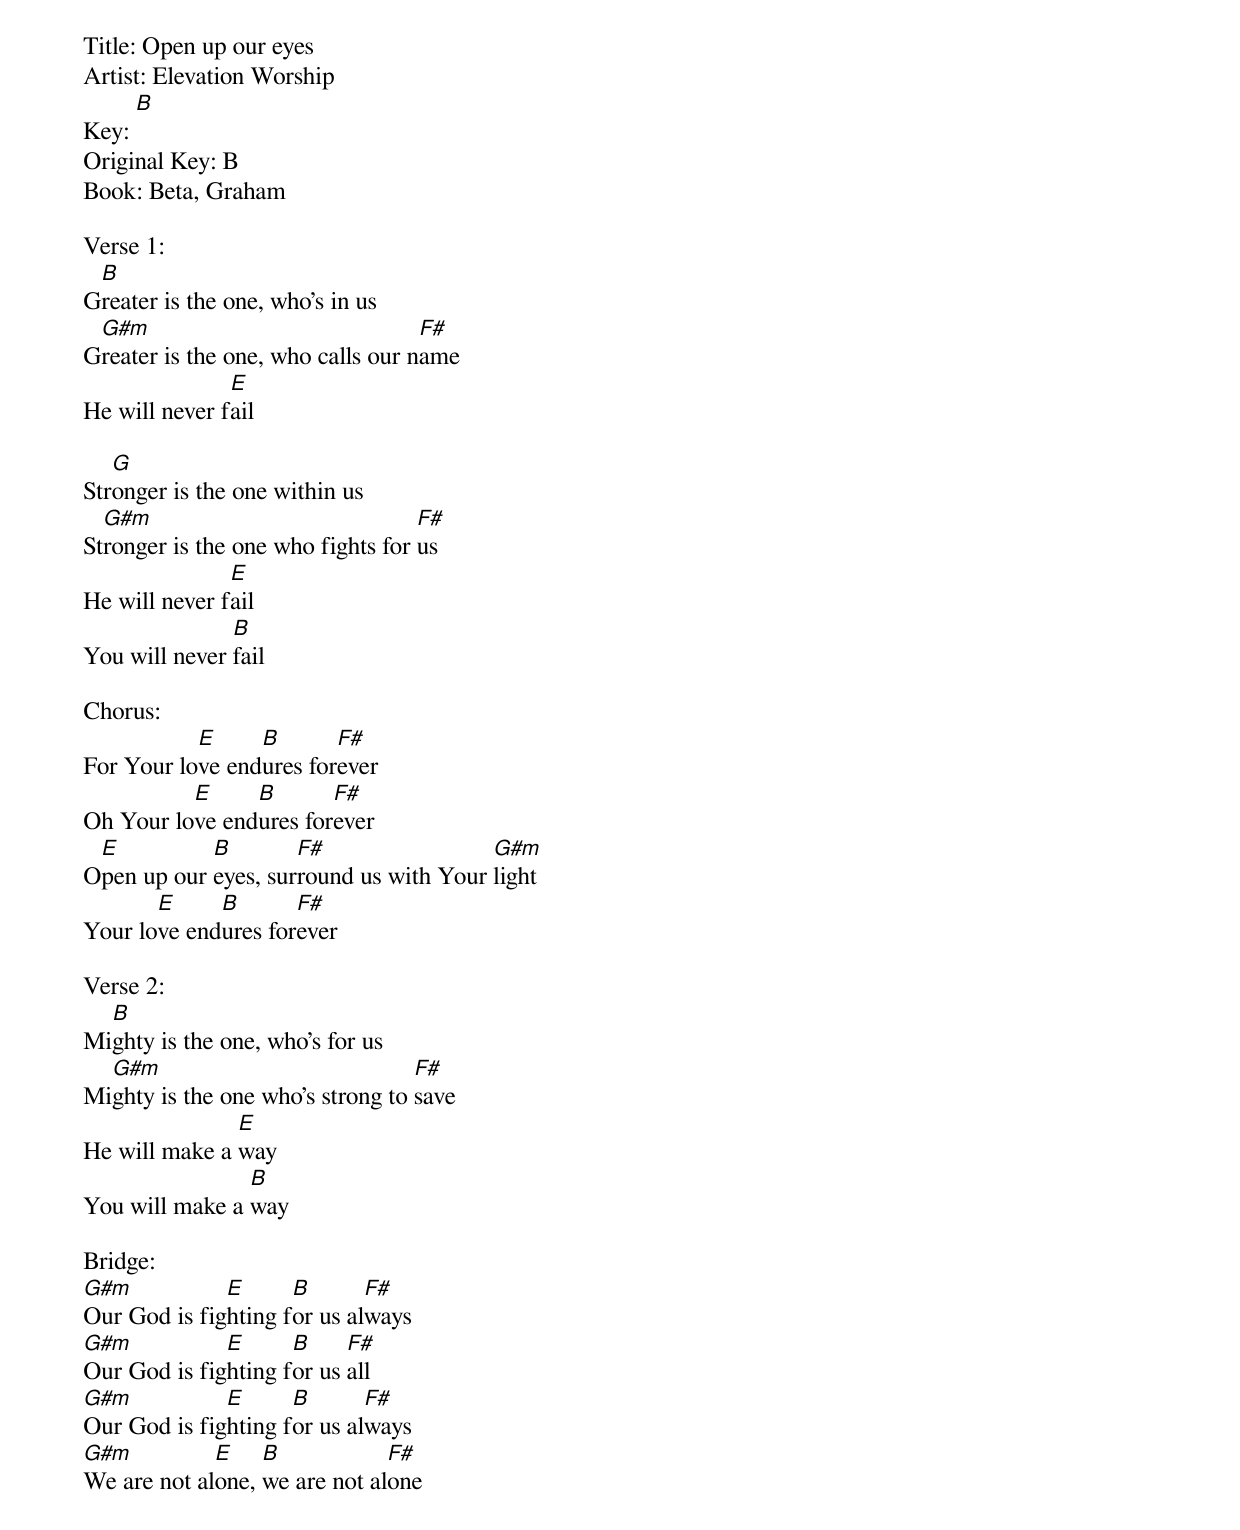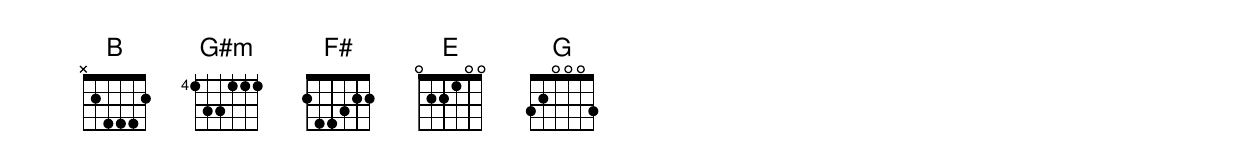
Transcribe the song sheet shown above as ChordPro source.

Title: Open up our eyes
Artist: Elevation Worship
Key: [B]
Original Key: B
Book: Beta, Graham

Verse 1:
G[B]reater is the one, who's in us
G[G#m]reater is the one, who calls our n[F#]ame
He will never f[E]ail

Str[G]onger is the one within us
St[G#m]ronger is the one who fights for [F#]us
He will never f[E]ail
You will never [B]fail

Chorus:
For Your lo[E]ve end[B]ures for[F#]ever
Oh Your lo[E]ve end[B]ures for[F#]ever
O[E]pen up our [B]eyes, sur[F#]round us with Your [G#m]light
Your lo[E]ve end[B]ures for[F#]ever

Verse 2:
Mi[B]ghty is the one, who's for us
Mi[G#m]ghty is the one who's strong to [F#]save
He will make a [E]way
You will make a [B]way

Bridge:
[G#m]Our God is fig[E]hting f[B]or us al[F#]ways
[G#m]Our God is fig[E]hting f[B]or us [F#]all
[G#m]Our God is fig[E]hting f[B]or us al[F#]ways
[G#m]We are not al[E]one, [B]we are not al[F#]one
